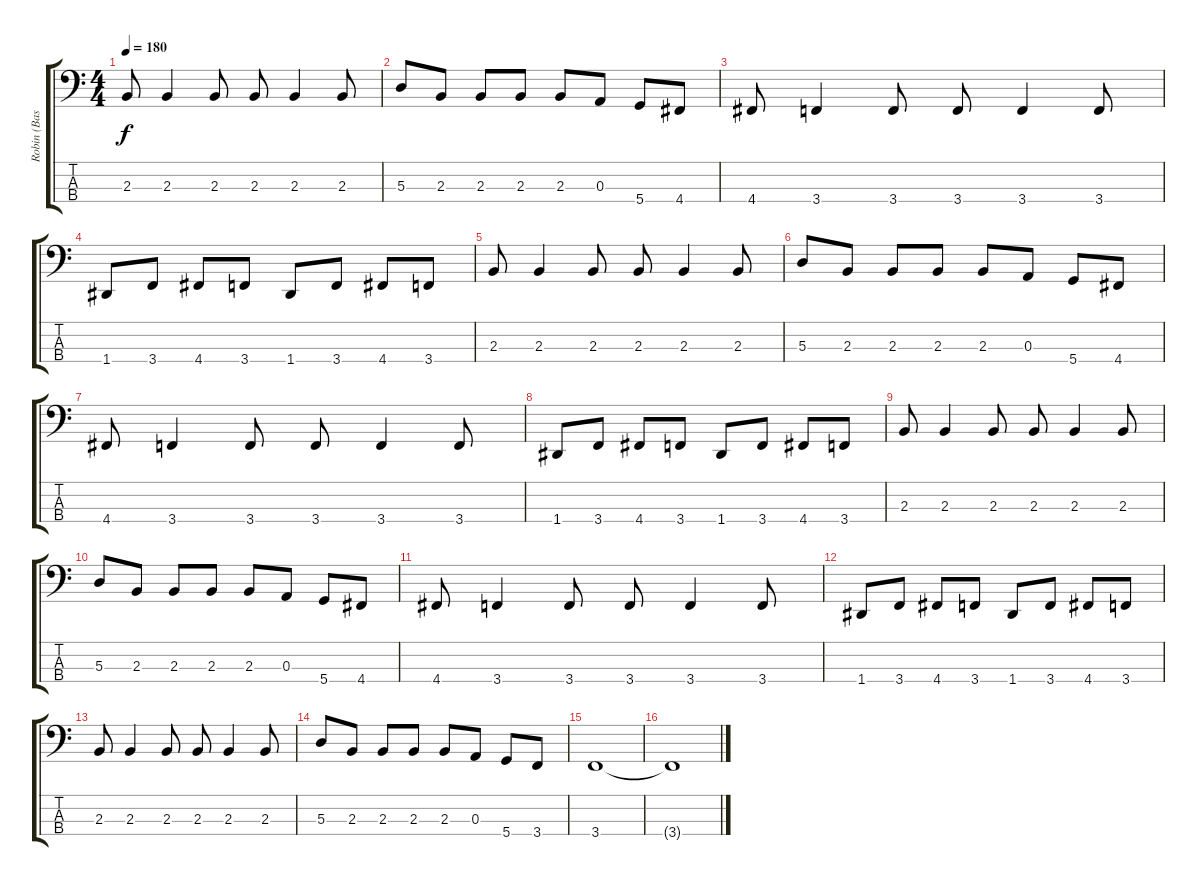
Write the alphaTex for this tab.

\track ("Robin (Bass)" "Robin (Bas") {instrument electricbassfinger}
\staff {score tabs}
\tuning (G2 D2 A1 D1) {hide}
\ts (4 4)
\tempo 180
\clef f4
\ks c
2.3.8{dy f} 2.3.4 2.3.8 2.3.8 2.3.4 2.3.8 |
5.3.8 2.3.8 2.3.8 2.3.8 2.3.8 0.3.8 5.4.8 4.4.8 |
4.4.8 3.4.4 3.4.8 3.4.8 3.4.4 3.4.8 |
1.4.8 3.4.8 4.4.8 3.4.8 1.4.8 3.4.8 4.4.8 3.4.8 |
2.3.8 2.3.4 2.3.8 2.3.8 2.3.4 2.3.8 |
5.3.8 2.3.8 2.3.8 2.3.8 2.3.8 0.3.8 5.4.8 4.4.8 |
4.4.8 3.4.4 3.4.8 3.4.8 3.4.4 3.4.8 |
1.4.8 3.4.8 4.4.8 3.4.8 1.4.8 3.4.8 4.4.8 3.4.8 |
2.3.8 2.3.4 2.3.8 2.3.8 2.3.4 2.3.8 |
5.3.8 2.3.8 2.3.8 2.3.8 2.3.8 0.3.8 5.4.8 4.4.8 |
4.4.8 3.4.4 3.4.8 3.4.8 3.4.4 3.4.8 |
1.4.8 3.4.8 4.4.8 3.4.8 1.4.8 3.4.8 4.4.8 3.4.8 |
2.3.8 2.3.4 2.3.8 2.3.8 2.3.4 2.3.8 |
5.3.8 2.3.8 2.3.8 2.3.8 2.3.8 0.3.8 5.4.8 3.4.8 |
3.4.1 |
3.4{t}.1
